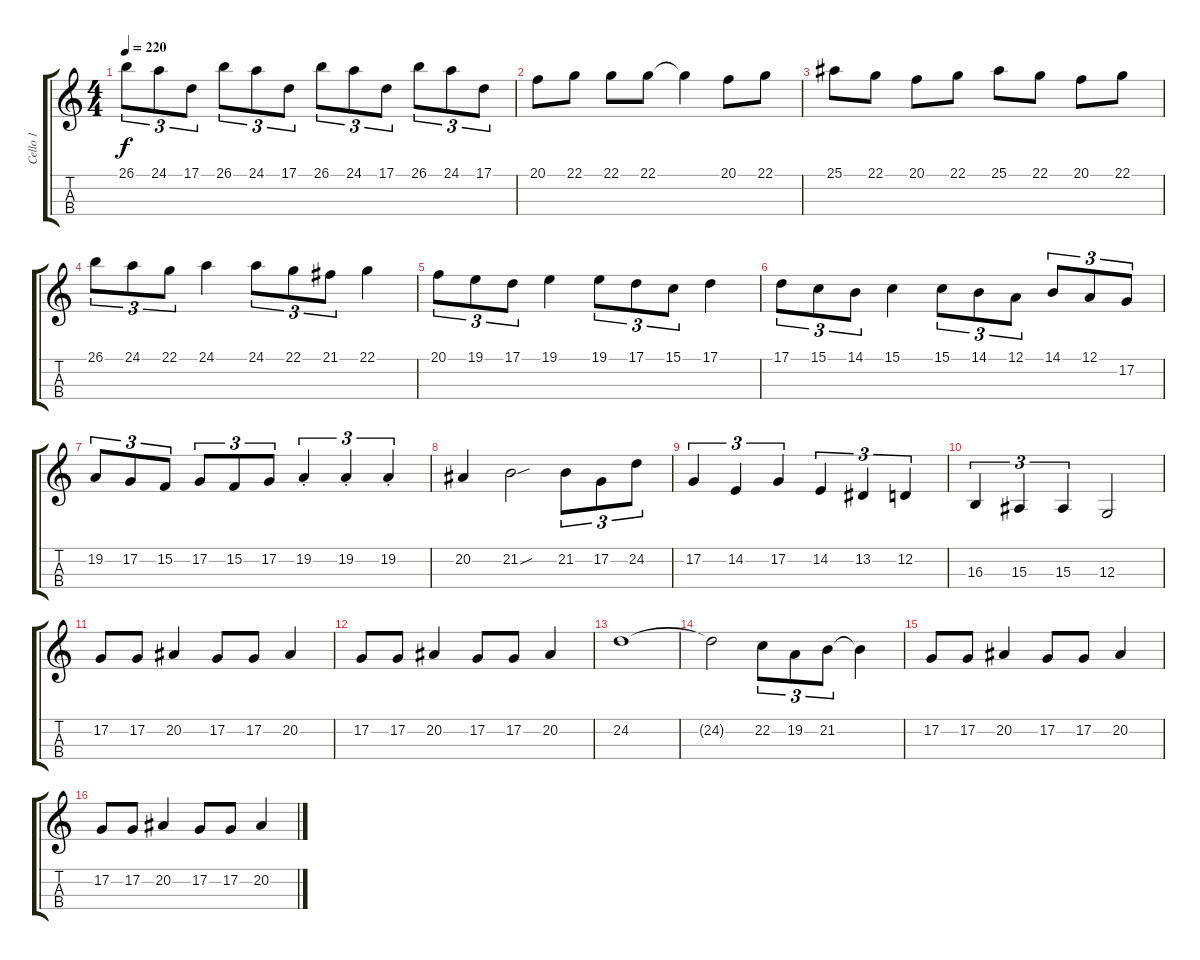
\track ("Cello 1" "Cello 1") {instrument cello}
\staff {score tabs}
\tuning (A3 D3 G2 C2) {hide}
\ts (4 4)
\tempo 220
\clef g2
\ks c
26.1.8{tu (3 2) dy f} 24.1.8{tu (3 2)} 17.1.8{tu (3 2)} 26.1.8{tu (3 2)} 24.1.8{tu (3 2)} 17.1.8{tu (3 2)} 26.1.8{tu (3 2)} 24.1.8{tu (3 2)} 17.1.8{tu (3 2)} 26.1.8{tu (3 2)} 24.1.8{tu (3 2)} 17.1.8{tu (3 2)} |
20.1.8 22.1.8 22.1.8 22.1.8 22.1{t}.4 20.1.8 22.1.8 |
25.1.8 22.1.8 20.1.8 22.1.8 25.1.8 22.1.8 20.1.8 22.1.8 |
26.1.8{tu (3 2)} 24.1.8{tu (3 2)} 22.1.8{tu (3 2)} 24.1.4 24.1.8{tu (3 2)} 22.1.8{tu (3 2)} 21.1.8{tu (3 2)} 22.1.4 |
20.1.8{tu (3 2)} 19.1.8{tu (3 2)} 17.1.8{tu (3 2)} 19.1.4 19.1.8{tu (3 2)} 17.1.8{tu (3 2)} 15.1.8{tu (3 2)} 17.1.4 |
17.1.8{tu (3 2)} 15.1.8{tu (3 2)} 14.1.8{tu (3 2)} 15.1.4 15.1.8{tu (3 2)} 14.1.8{tu (3 2)} 12.1.8{tu (3 2)} 14.1.8{tu (3 2)} 12.1.8{tu (3 2)} 17.2.8{tu (3 2)} |
19.2.8{tu (3 2)} 17.2.8{tu (3 2)} 15.2.8{tu (3 2)} 17.2.8{tu (3 2)} 15.2.8{tu (3 2)} 17.2.8{tu (3 2)} 19.2{st}.4{tu (3 2)} 19.2{st}.4{tu (3 2)} 19.2{st}.4{tu (3 2)} |
20.2.4 21.2{sou}.2 21.2.8{tu (3 2)} 17.2.8{tu (3 2)} 24.2.8{tu (3 2)} |
17.2.4{tu (3 2)} 14.2.4{tu (3 2)} 17.2.4{tu (3 2)} 14.2.4{tu (3 2)} 13.2.4{tu (3 2)} 12.2.4{tu (3 2)} |
16.3.4{tu (3 2)} 15.3.4{tu (3 2)} 15.3.4{tu (3 2)} 12.3.2 |
17.2.8 17.2.8 20.2.4 17.2.8 17.2.8 20.2.4 |
17.2.8 17.2.8 20.2.4 17.2.8 17.2.8 20.2.4 |
24.2.1 |
24.2{t}.2 22.2.8{tu (3 2)} 19.2.8{tu (3 2)} 21.2.8{tu (3 2)} 21.2{t}.4 |
17.2.8 17.2.8 20.2.4 17.2.8 17.2.8 20.2.4 |
17.2.8 17.2.8 20.2.4 17.2.8 17.2.8 20.2.4
